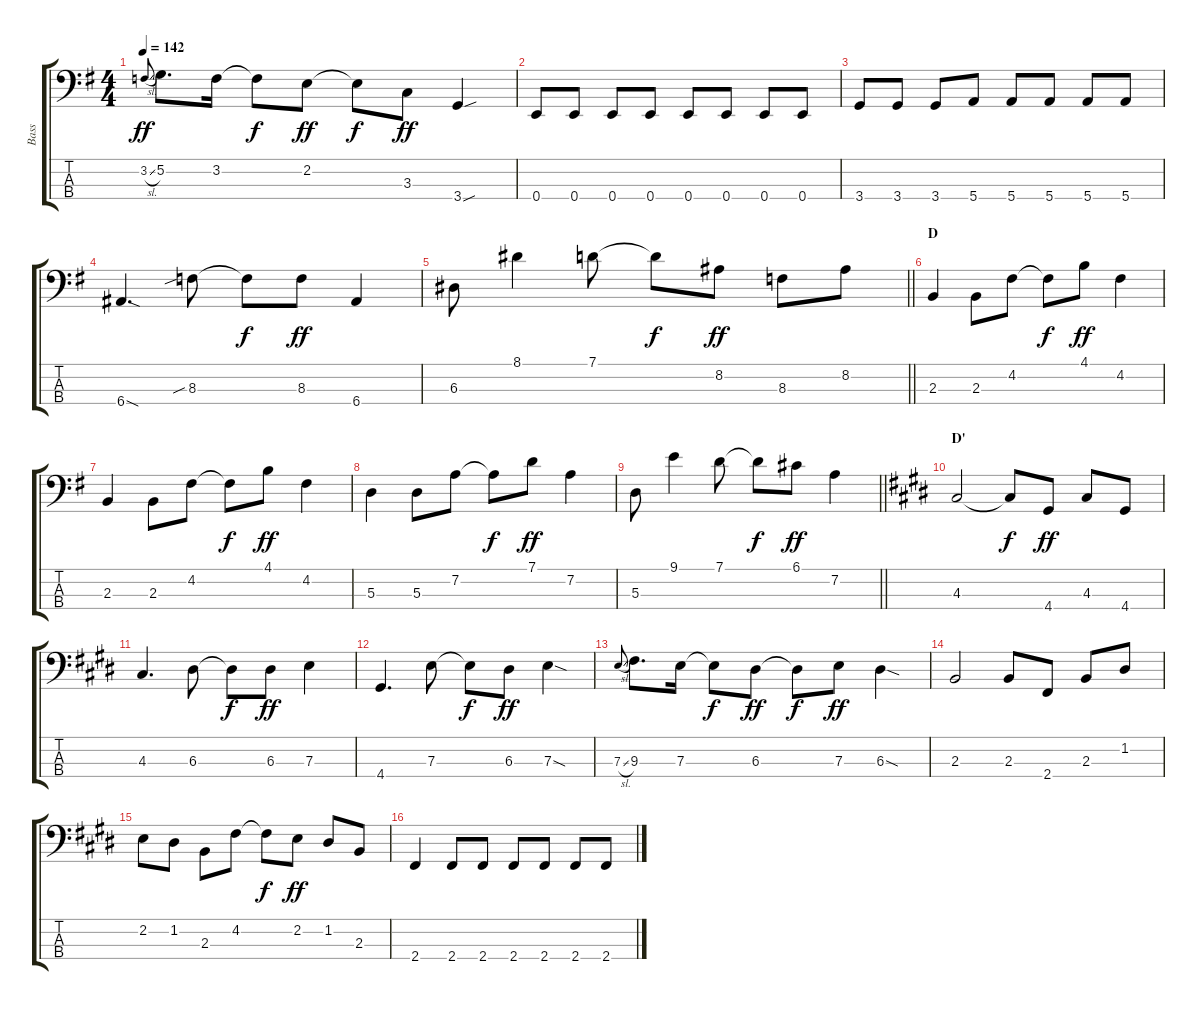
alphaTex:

\track ("Bass" "Bass") {instrument electricbasspick}
\staff {score tabs}
\tuning (G2 D2 A1 E1) {hide}
\ts (4 4)
\tempo 142
\clef f4
\ks g
3.2{sl}.8{gr onbeat dy ff} 5.2.8{d} 3.2.16 3.2{t}.8{dy f} 2.2.8{dy ff} 2.2{t}.8{dy f} 3.3.8{dy ff} 3.4{sou}.4 |
0.4.8 0.4.8 0.4.8 0.4.8 0.4.8 0.4.8 0.4.8 0.4.8 |
3.4.8 3.4.8 3.4.8 5.4.8 5.4.8 5.4.8 5.4.8 5.4.8 |
6.4{sod}.4{d} 8.3{sib}.8 8.3{t}.8{dy f} 8.3.8{dy ff} 6.4.4 |
\barLineRight lightlight
6.3.8 8.1.4 7.1.8 7.1{t}.8{dy f} 8.2.8{dy ff} 8.3.8 8.2.8 |
\section ("" "D")
2.3.4 2.3.8 4.2.8 4.2{t}.8{dy f} 4.1.8{dy ff} 4.2.4 |
2.3.4 2.3.8 4.2.8 4.2{t}.8{dy f} 4.1.8{dy ff} 4.2.4 |
5.3.4 5.3.8 7.2.8 7.2{t}.8{dy f} 7.1.8{dy ff} 7.2.4 |
\barLineRight lightlight
5.3.8 9.1.4 7.1.8 7.1{t}.8{dy f} 6.1.8{dy ff} 7.2.4 |
\section ("" "D'")
\ks e
4.3.2 4.3{t}.8{dy f} 4.4.8{dy ff} 4.3.8 4.4.8 |
4.3.4{d} 6.3.8 6.3{t}.8{dy f} 6.3.8{dy ff} 7.3.4 |
4.4.4{d} 7.3.8 7.3{t}.8{dy f} 6.3.8{dy ff} 7.3{sod}.4 |
7.3{sl}.8{gr onbeat} 9.3.8{d} 7.3.16 7.3{t}.8{dy f} 6.3.8{dy ff} 6.3{t}.8{dy f} 7.3.8{dy ff} 6.3{sod}.4 |
2.3.2 2.3.8 2.4.8 2.3.8 1.2.8 |
2.2.8 1.2.8 2.3.8 4.2.8 4.2{t}.8{dy f} 2.2.8{dy ff} 1.2.8 2.3.8 |
2.4.4 2.4.8 2.4.8 2.4.8 2.4.8 2.4.8 2.4.8
